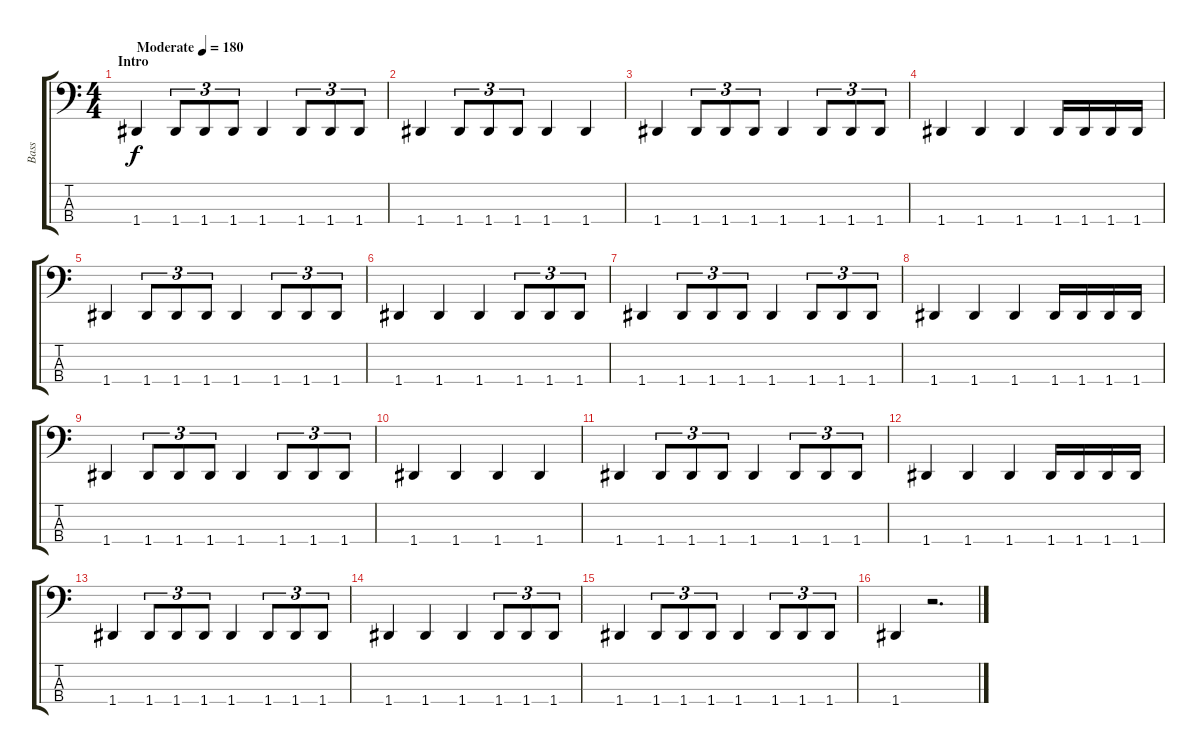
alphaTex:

\track ("Bass" "Bass") {instrument electricbassfinger}
\staff {score tabs}
\tuning (G2 D2 A1 D1) {hide}
\ts (4 4)
\section ("" "Intro")
\tempo (180 "Moderate")
\clef f4
\ks c
1.4.4{dy f instrument electricbassfinger} 1.4.8{tu (3 2)} 1.4.8{tu (3 2)} 1.4.8{tu (3 2)} 1.4.4 1.4.8{tu (3 2)} 1.4.8{tu (3 2)} 1.4.8{tu (3 2)} |
1.4.4 1.4.8{tu (3 2)} 1.4.8{tu (3 2)} 1.4.8{tu (3 2)} 1.4.4 1.4.4 |
1.4.4 1.4.8{tu (3 2)} 1.4.8{tu (3 2)} 1.4.8{tu (3 2)} 1.4.4 1.4.8{tu (3 2)} 1.4.8{tu (3 2)} 1.4.8{tu (3 2)} |
1.4.4 1.4.4 1.4.4 1.4.16 1.4.16 1.4.16 1.4.16 |
1.4.4 1.4.8{tu (3 2)} 1.4.8{tu (3 2)} 1.4.8{tu (3 2)} 1.4.4 1.4.8{tu (3 2)} 1.4.8{tu (3 2)} 1.4.8{tu (3 2)} |
1.4.4 1.4.4 1.4.4 1.4.8{tu (3 2)} 1.4.8{tu (3 2)} 1.4.8{tu (3 2)} |
1.4.4 1.4.8{tu (3 2)} 1.4.8{tu (3 2)} 1.4.8{tu (3 2)} 1.4.4 1.4.8{tu (3 2)} 1.4.8{tu (3 2)} 1.4.8{tu (3 2)} |
1.4.4 1.4.4 1.4.4 1.4.16 1.4.16 1.4.16 1.4.16 |
1.4.4 1.4.8{tu (3 2)} 1.4.8{tu (3 2)} 1.4.8{tu (3 2)} 1.4.4 1.4.8{tu (3 2)} 1.4.8{tu (3 2)} 1.4.8{tu (3 2)} |
1.4.4 1.4.4 1.4.4 1.4.4 |
1.4.4 1.4.8{tu (3 2)} 1.4.8{tu (3 2)} 1.4.8{tu (3 2)} 1.4.4 1.4.8{tu (3 2)} 1.4.8{tu (3 2)} 1.4.8{tu (3 2)} |
1.4.4 1.4.4 1.4.4 1.4.16 1.4.16 1.4.16 1.4.16 |
1.4.4 1.4.8{tu (3 2)} 1.4.8{tu (3 2)} 1.4.8{tu (3 2)} 1.4.4 1.4.8{tu (3 2)} 1.4.8{tu (3 2)} 1.4.8{tu (3 2)} |
1.4.4 1.4.4 1.4.4 1.4.8{tu (3 2)} 1.4.8{tu (3 2)} 1.4.8{tu (3 2)} |
1.4.4 1.4.8{tu (3 2)} 1.4.8{tu (3 2)} 1.4.8{tu (3 2)} 1.4.4 1.4.8{tu (3 2)} 1.4.8{tu (3 2)} 1.4.8{tu (3 2)} |
1.4.4 r.2{d}
